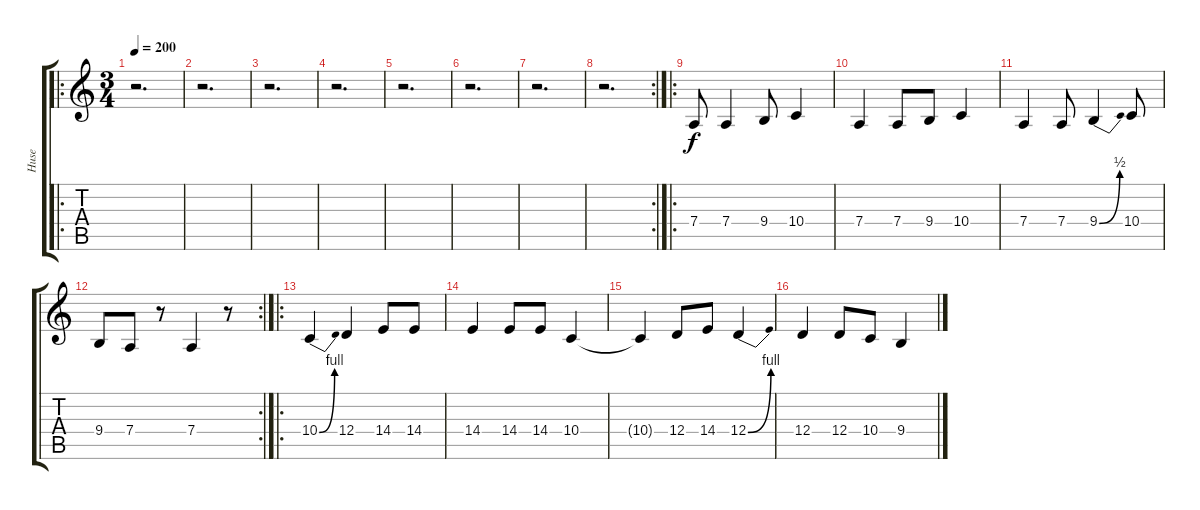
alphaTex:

\track ("Huse" "Huse") {instrument lead1square}
\staff {score tabs}
\tuning (E4 B3 G3 D3 A2 E2) {hide}
\ro
\ts (3 4)
\tempo 200
\clef g2
\ks c
r.2{d dy f} |
r.2{d} |
r.2{d} |
r.2{d} |
r.2{d} |
r.2{d} |
r.2{d} |
\rc 2
r.2{d} |
\ro
7.4.8 7.4.4 9.4.8 10.4.4 |
7.4.4 7.4.8 9.4.8 10.4.4 |
7.4.4 7.4.8 9.4{be (bend 0 0 60 2)}.4 10.4.8 |
\rc 2
9.4.8 7.4.8 r.8 7.4.4 r.8 |
\ro
10.4{be (bend 0 0 60 4)}.4 12.4.4 14.4.8 14.4.8 |
14.4.4 14.4.8 14.4.8 10.4.4 |
10.4{t}.4 12.4.8 14.4.8 12.4{be (bend 0 0 60 4)}.4 |
12.4.4 12.4.8 10.4.8 9.4.4
